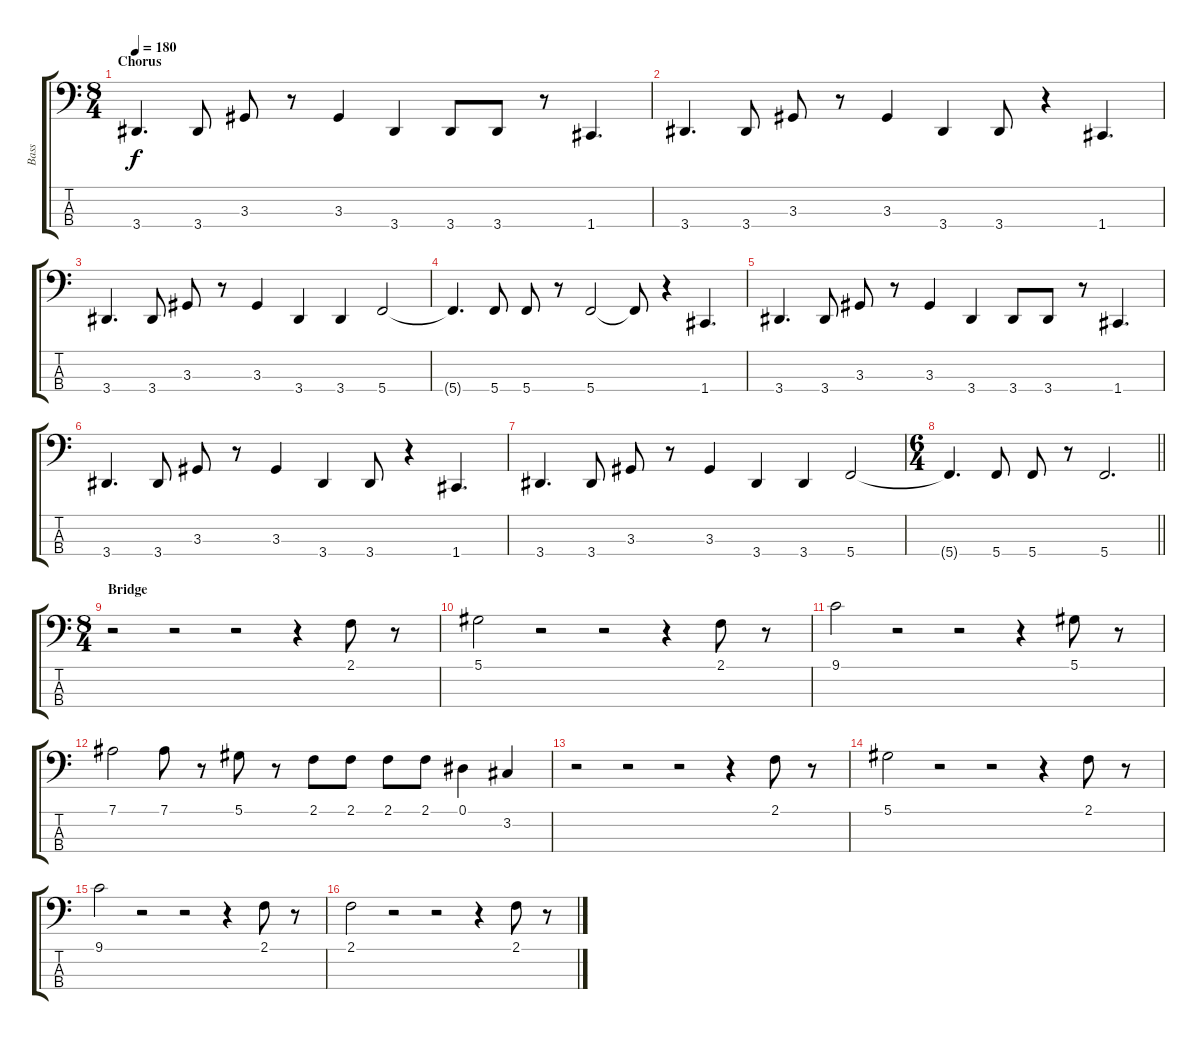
\track ("Bass" "Bass") {instrument electricbassfinger}
\staff {score tabs}
\tuning (Eb2 Bb1 F1 C1) {hide}
\ts (8 4)
\section ("" "Chorus")
\tempo 180
\clef f4
\ks c
3.4.4{d dy f} 3.4.8 3.3.8 r.8 3.3.4 3.4.4 3.4.8 3.4.8 r.8 1.4.4{d} |
3.4.4{d} 3.4.8 3.3.8 r.8 3.3.4 3.4.4 3.4.8 r.4 1.4.4{d} |
3.4.4{d} 3.4.8 3.3.8 r.8 3.3.4 3.4.4 3.4.4 5.4.2 |
5.4{t}.4{d} 5.4.8 5.4.8 r.8 5.4.2 5.4{t}.8 r.4 1.4.4{d} |
3.4.4{d} 3.4.8 3.3.8 r.8 3.3.4 3.4.4 3.4.8 3.4.8 r.8 1.4.4{d} |
3.4.4{d} 3.4.8 3.3.8 r.8 3.3.4 3.4.4 3.4.8 r.4 1.4.4{d} |
3.4.4{d} 3.4.8 3.3.8 r.8 3.3.4 3.4.4 3.4.4 5.4.2 |
\ts (6 4)
\barLineRight lightlight
5.4{t}.4{d} 5.4.8 5.4.8 r.8 5.4.2{d} |
\ts (8 4)
\section ("" "Bridge")
r.2 r.2 r.2 r.4 2.1.8 r.8 |
5.1.2 r.2 r.2 r.4 2.1.8 r.8 |
9.1.2 r.2 r.2 r.4 5.1.8 r.8 |
7.1.2 7.1.8 r.8 5.1.8 r.8 2.1.8 2.1.8 2.1.8 2.1.8 0.1.4 3.2.4 |
r.2{volume 8} r.2 r.2 r.4 2.1.8 r.8 |
5.1.2 r.2 r.2 r.4 2.1.8 r.8 |
9.1.2 r.2 r.2 r.4 2.1.8 r.8 |
2.1.2 r.2 r.2 r.4 2.1.8 r.8
